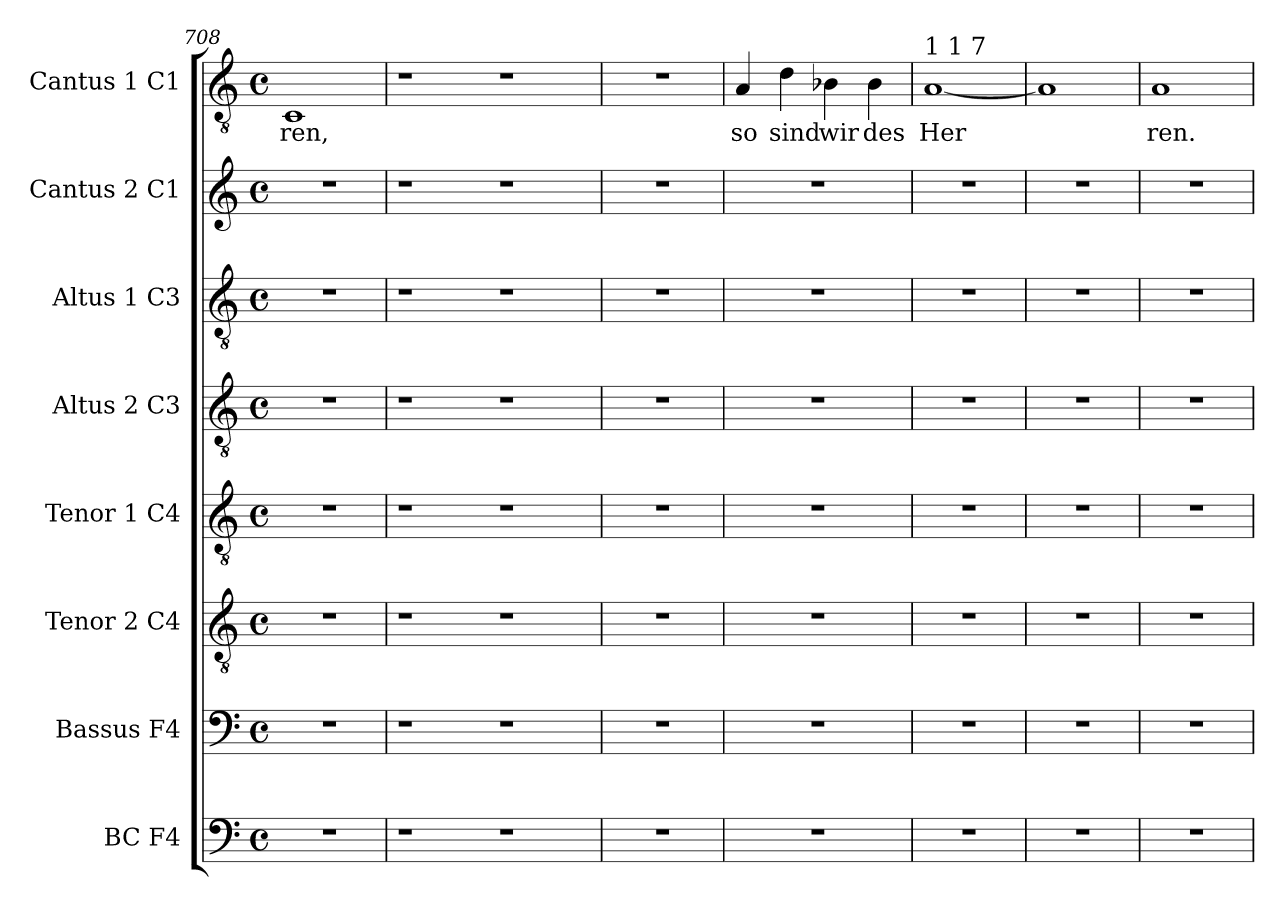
**kern	**kern	**kern	**kern	**kern	**kern	**kern	**kern	**text
*part8	*part7	*part6	*part5	*part4	*part3	*part2	*part1	*part1
*staff8	*staff7	*staff6	*staff5	*staff4	*staff3	*staff2	*staff1	*staff1
*I"BC  F4	*I"Bassus  F4	*I"Tenor 2  C4	*I"Tenor 1  C4	*I"Altus 2  C3	*I"Altus 1  C3	*I"Cantus 2  C1	*I"Cantus 1  C1	*
*clefF4	*clefF4	*clefGv2	*clefGv2	*clefGv2	*clefGv2	*clefG2	*clefGv2	*
*k[]	*k[]	*k[]	*k[]	*k[]	*k[]	*k[]	*k[]	*
*C:	*C:	*C:	*C:	*C:	*C:	*C:	*C:	*
*M4/4	*M4/4	*M4/4	*M4/4	*M4/4	*M4/4	*M4/4	*M4/4	*
*met(c)	*met(c)	*met(c)	*met(c)	*met(c)	*met(c)	*met(c)	*met(c)	*
=708	=708	=708	=708	=708	=708	=708	=708	=708
!	!	!	!	!	!	!	!	!LO:LY:b:cj
1r	1r	1r	1r	1r	1r	1r	1C	-ren,
=709	=709	=709	=709	=709	=709	=709	=709	=709
1r	1r	1r	1r	1r	1r	1r	1r	.
1r	1r	1r	1r	1r	1r	1r	1r	.
=710	=710	=710	=710	=710	=710	=710	=710	=710
1r	1r	1r	1r	1r	1r	1r	1r	.
=711	=711	=711	=711	=711	=711	=711	=711	=711
!	!	!	!	!	!	!	!	!LO:LY:b:cj
1r	1r	1r	1r	1r	1r	1r	4A/	so
!	!	!	!	!	!	!	!	!LO:LY:b:cj
.	.	.	.	.	.	.	4d\	sind
!	!	!	!	!	!	!	!	!LO:LY:b:cj
.	.	.	.	.	.	.	4B-X\	wir
!	!	!	!	!	!	!	!	!LO:LY:b:cj
.	.	.	.	.	.	.	4B-\	des
!!LO:LB:g=z
=712	=712	=712	=712	=712	=712	=712	=712	=712
!	!	!	!	!	!	!	!LO:TX:a:t=1 1 7	!
!	!	!	!	!	!	!	!	!LO:LY:b:cj
1r	1r	1r	1r	1r	1r	1r	[<1A	Her-
=713	=713	=713	=713	=713	=713	=713	=713	=713
!	!	!	!	!	!	!	!	!LO:LY:b:cj
1r	1r	1r	1r	1r	1r	1r	1A]	--
=714	=714	=714	=714	=714	=714	=714	=714	=714
!	!	!	!	!	!	!	!	!LO:LY:b:cj
1r	1r	1r	1r	1r	1r	1r	1A	-ren.
=!	=!	=!	=!	=!	=!	=!	=!	=!
*-	*-	*-	*-	*-	*-	*-	*-	*-
